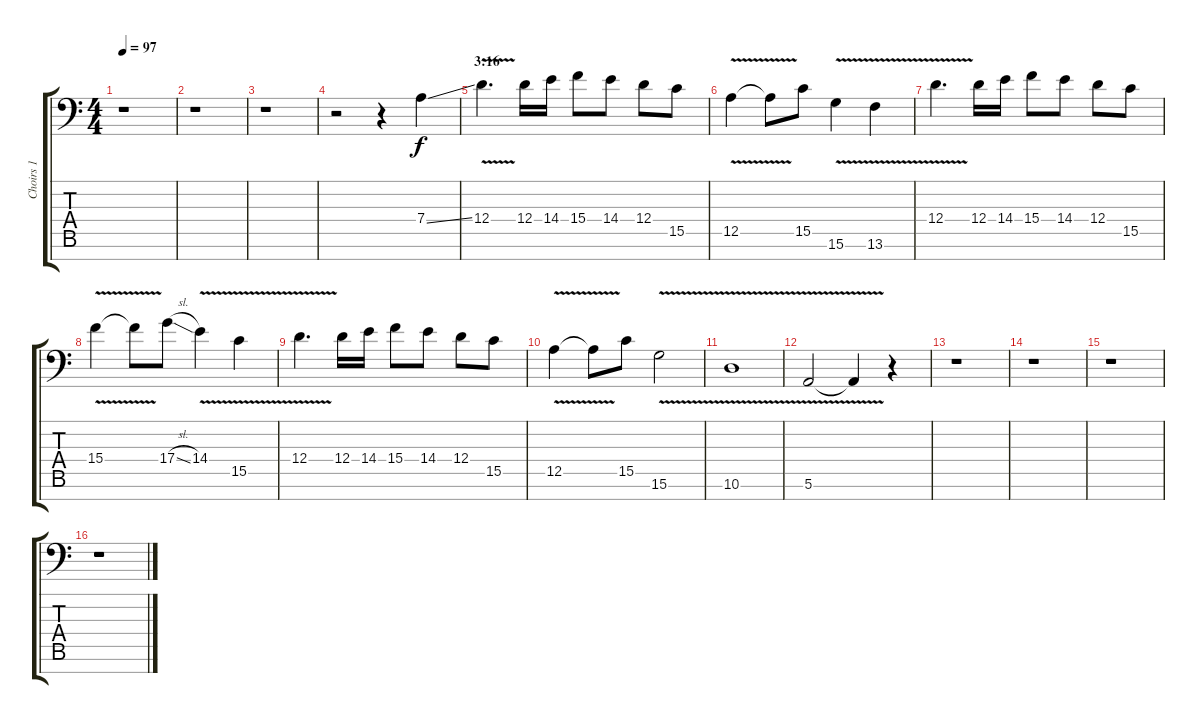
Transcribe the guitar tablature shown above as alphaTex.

\track ("Choirs 1" "Choirs 1") {instrument choiraahs}
\staff {score tabs}
\tuning (E4 B3 G3 D3 A2 E2 C-1) {hide}
\ts (4 4)
\tempo 97
\clef f4
\ks c
r.1{dy f} |
r.1 |
r.1 |
r.2 r.4 7.4{ss}.4{volume 15 balance 8 instrument baritonesax} |
\section ("" "3:16")
12.4{v}.4{d} 12.4.16 14.4.16 15.4.8 14.4.8 12.4.8 15.5.8 |
12.5{v}.4 12.5{t}.8 15.5.8 15.6{v}.4 13.6{v}.4 |
12.4{v}.4{d volume 15 balance 8 instrument baritonesax} 12.4.16 14.4.16 15.4.8 14.4.8 12.4.8 15.5.8 |
15.4{v}.4 15.4{t}.8 17.4{sl}.8 14.4{v}.4 15.5{v}.4 |
12.4{v}.4{d volume 15 balance 8 instrument baritonesax} 12.4.16 14.4.16 15.4.8 14.4.8 12.4.8 15.5.8 |
12.5{v}.4 12.5{t}.8 15.5.8 15.6{v}.2 |
10.6{v}.1 |
5.6{v}.2 5.6{t}.4 r.4 |
r.1 |
r.1 |
r.1 |
r.1
